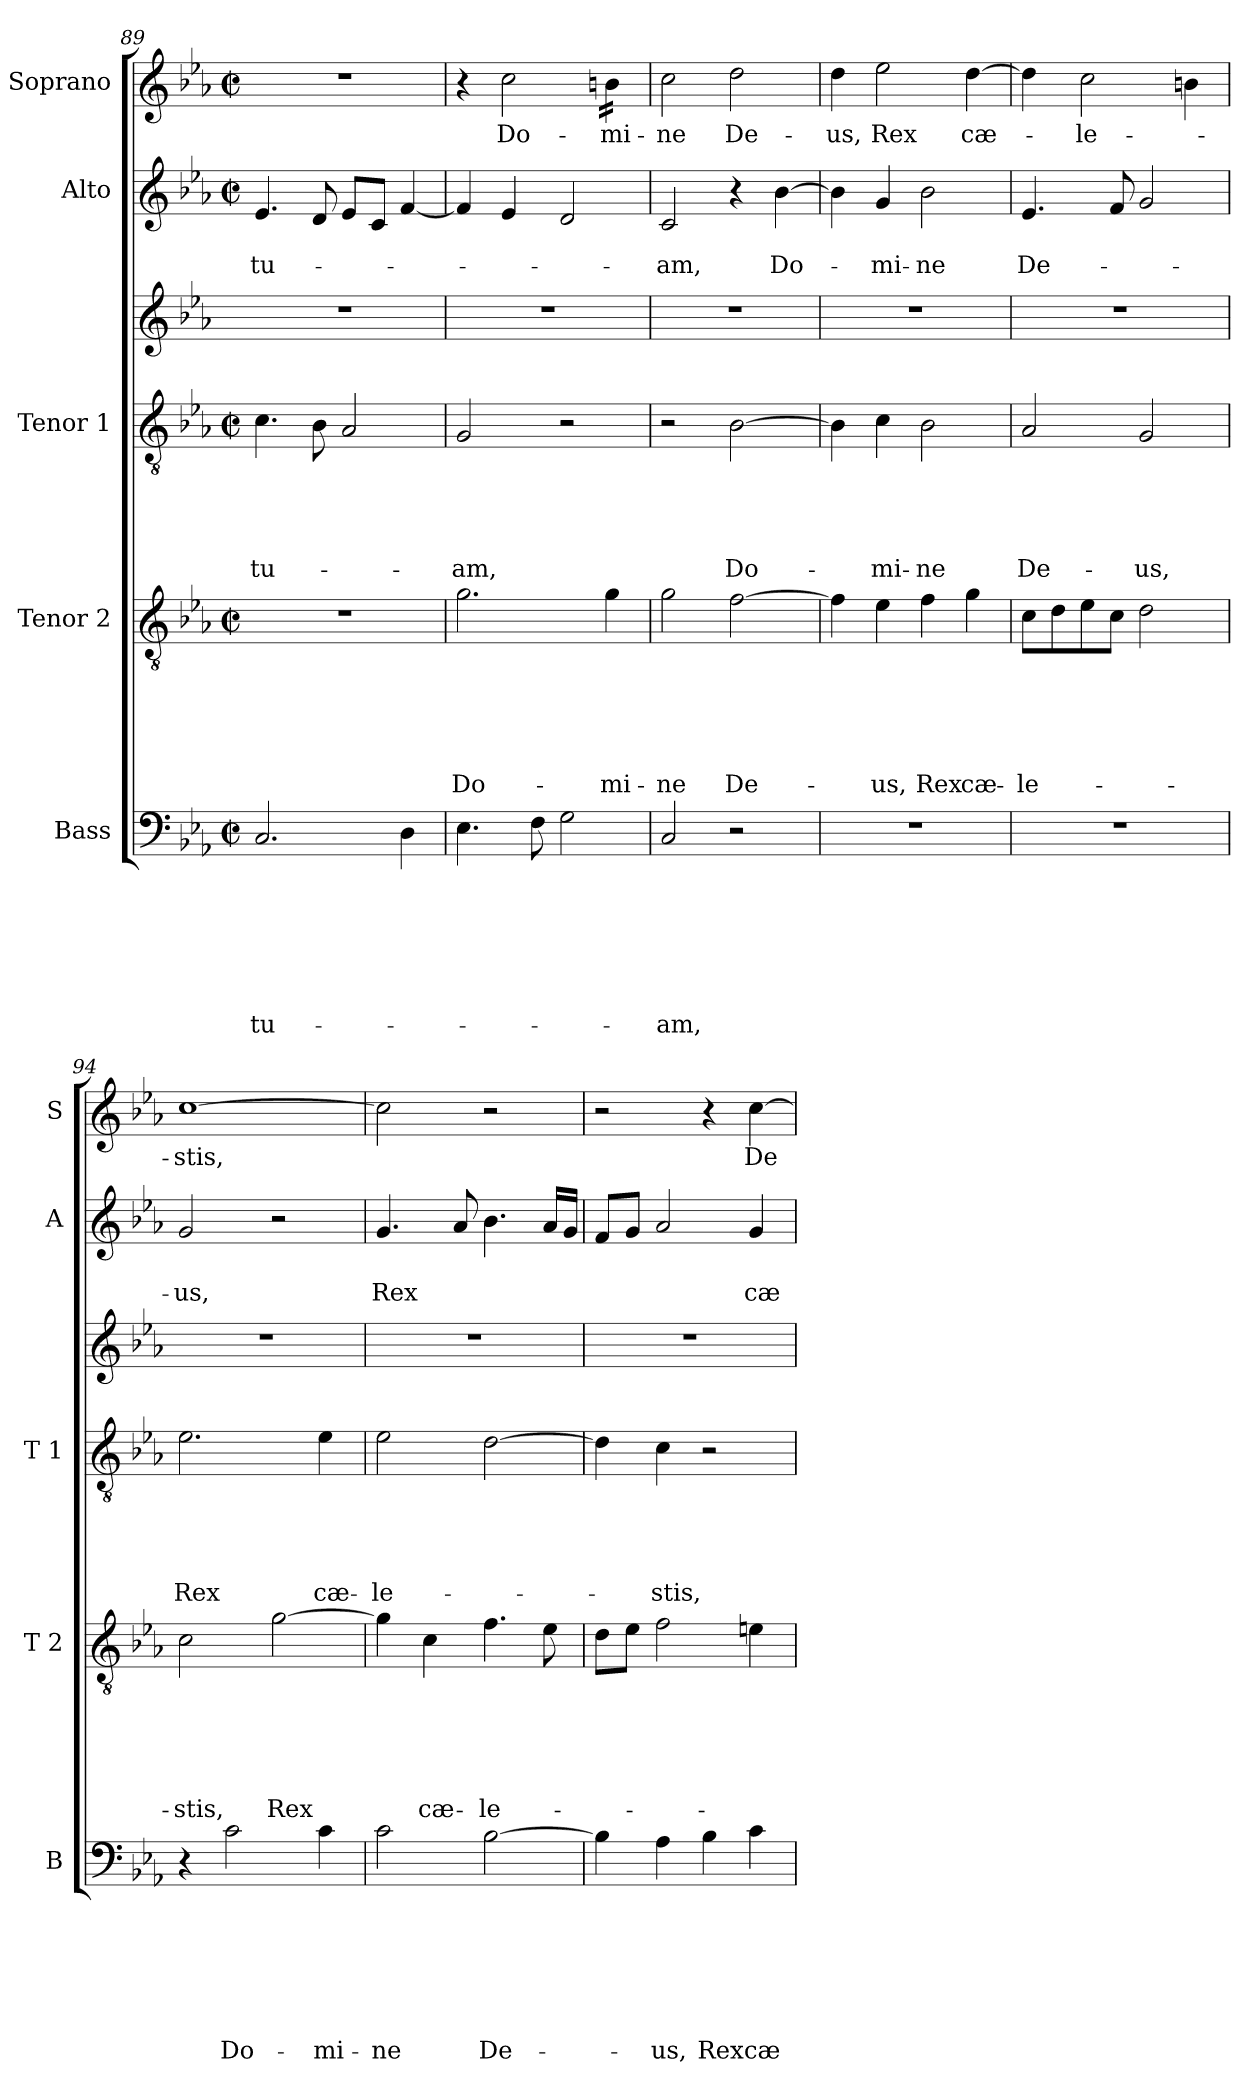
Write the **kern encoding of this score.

**kern	**text	**text	**text	**text	**text	**text	**text	**kern	**text	**text	**text	**text	**text	**text	**kern	**text	**text	**text	**text	**text	**kern	**kern	**text	**text	**kern	**text
*part6	*part6	*part6	*part6	*part6	*part6	*part6	*part6	*part5	*part5	*part5	*part5	*part5	*part5	*part5	*part4	*part4	*part4	*part4	*part4	*part4	*part3	*part2	*part2	*part2	*part1	*part1
*staff6	*staff6	*staff6	*staff6	*staff6	*staff6	*staff6	*staff6	*staff5	*staff5	*staff5	*staff5	*staff5	*staff5	*staff5	*staff4	*staff4	*staff4	*staff4	*staff4	*staff4	*staff3	*staff2	*staff2	*staff2	*staff1	*staff1
*I"Bass	*	*	*	*	*	*	*	*I"Tenor 2	*	*	*	*	*	*	*I"Tenor 1	*	*	*	*	*	*	*I"Alto	*	*	*I"Soprano	*
*I'B	*	*	*	*	*	*	*	*I'T 2	*	*	*	*	*	*	*I'T 1	*	*	*	*	*	*	*I'A	*	*	*I'S	*
*clefF4	*	*	*	*	*	*	*	*clefGv2	*	*	*	*	*	*	*clefGv2	*	*	*	*	*	*clefG2	*clefG2	*	*	*clefG2	*
*k[b-e-a-]	*	*	*	*	*	*	*	*k[b-e-a-]	*	*	*	*	*	*	*k[b-e-a-]	*	*	*	*	*	*k[b-e-a-]	*k[b-e-a-]	*	*	*k[b-e-a-]	*
*E-:	*	*	*	*	*	*	*	*E-:	*	*	*	*	*	*	*E-:	*	*	*	*	*	*E-:	*E-:	*	*	*E-:	*
*M2/2	*	*	*	*	*	*	*	*M2/2	*	*	*	*	*	*	*M2/2	*	*	*	*	*	*	*M2/2	*	*	*M2/2	*
*met(c|)	*	*	*	*	*	*	*	*met(c|)	*	*	*	*	*	*	*met(c|)	*	*	*	*	*	*	*met(c|)	*	*	*met(c|)	*
=89	=89	=89	=89	=89	=89	=89	=89	=89	=89	=89	=89	=89	=89	=89	=89	=89	=89	=89	=89	=89	=89	=89	=89	=89	=89	=89
!	!	!	!	!	!	!	!LO:LY:b	!	!	!	!	!	!	!	!	!	!	!	!	!LO:LY:b	!	!	!	!LO:LY:b	!	!
2.C/	.	.	.	.	.	.	tu-	1r	.	.	.	.	.	.	4.c\	.	.	.	.	tu-	1r	4.e-/	.	tu-	1r	.
.	.	.	.	.	.	.	.	.	.	.	.	.	.	.	8B-\	.	.	.	.	.	.	8d/	.	.	.	.
.	.	.	.	.	.	.	.	.	.	.	.	.	.	.	2A-/	.	.	.	.	.	.	8e-/L	.	.	.	.
.	.	.	.	.	.	.	.	.	.	.	.	.	.	.	.	.	.	.	.	.	.	8c/J	.	.	.	.
4D\	.	.	.	.	.	.	.	.	.	.	.	.	.	.	.	.	.	.	.	.	.	[<4f/	.	.	.	.
=90	=90	=90	=90	=90	=90	=90	=90	=90	=90	=90	=90	=90	=90	=90	=90	=90	=90	=90	=90	=90	=90	=90	=90	=90	=90	=90
!	!	!	!	!	!	!	!	!	!	!	!	!	!	!LO:LY:b	!	!	!	!	!	!LO:LY:b	!	!	!	!	!	!
4.E-\	.	.	.	.	.	.	.	2.g\	.	.	.	.	.	Do-	2G/	.	.	.	.	-am,	1r	4f/]	.	.	4r	.
!	!	!	!	!	!	!	!	!	!	!	!	!	!	!	!	!	!	!	!	!	!	!	!	!	!	!LO:LY:b
.	.	.	.	.	.	.	.	.	.	.	.	.	.	.	.	.	.	.	.	.	.	4e-/	.	.	2cc\	Do-
8F\	.	.	.	.	.	.	.	.	.	.	.	.	.	.	.	.	.	.	.	.	.	.	.	.	.	.
2G\	.	.	.	.	.	.	.	.	.	.	.	.	.	.	2r	.	.	.	.	.	.	2d/	.	.	.	.
!	!	!	!	!	!	!	!	!	!	!	!	!	!	!LO:LY:b	!	!	!	!	!	!	!	!	!	!	!	!LO:LY:b
*	*	*	*	*	*	*	*	*	*	*	*	*	*	*	*	*	*	*	*	*	*	*	*	*	*tremolo	*
.	.	.	.	.	.	.	.	4g\	.	.	.	.	.	-mi-	.	.	.	.	.	.	.	.	.	.	16bn\LL	-mi-
.	.	.	.	.	.	.	.	.	.	.	.	.	.	.	.	.	.	.	.	.	.	.	.	.	16bn\	.
.	.	.	.	.	.	.	.	.	.	.	.	.	.	.	.	.	.	.	.	.	.	.	.	.	16bn\	.
.	.	.	.	.	.	.	.	.	.	.	.	.	.	.	.	.	.	.	.	.	.	.	.	.	16bn\JJ	.
*	*	*	*	*	*	*	*	*	*	*	*	*	*	*	*	*	*	*	*	*	*	*	*	*	*Xtremolo	*
!!LO:PB:g=z
=91	=91	=91	=91	=91	=91	=91	=91	=91	=91	=91	=91	=91	=91	=91	=91	=91	=91	=91	=91	=91	=91	=91	=91	=91	=91	=91
!	!	!	!	!	!	!	!LO:LY:b	!	!	!	!	!	!	!LO:LY:b	!	!	!	!	!	!	!	!	!	!LO:LY:b	!	!LO:LY:b
2C/	.	.	.	.	.	.	-am,	2g\	.	.	.	.	.	-ne	2r	.	.	.	.	.	1r	2c/	.	-am,	2cc\	-ne
!	!	!	!	!	!	!	!	!	!	!	!	!	!	!LO:LY:b	!	!	!	!	!	!LO:LY:b	!	!	!	!	!	!LO:LY:b
2r	.	.	.	.	.	.	.	[>2f\	.	.	.	.	.	De-	[>2B-\	.	.	.	.	Do-	.	4r	.	.	2dd\	De-
!	!	!	!	!	!	!	!	!	!	!	!	!	!	!	!	!	!	!	!	!	!	!	!	!LO:LY:b	!	!
.	.	.	.	.	.	.	.	.	.	.	.	.	.	.	.	.	.	.	.	.	.	[>4b-\	.	Do-	.	.
=92	=92	=92	=92	=92	=92	=92	=92	=92	=92	=92	=92	=92	=92	=92	=92	=92	=92	=92	=92	=92	=92	=92	=92	=92	=92	=92
!	!	!	!	!	!	!	!	!	!	!	!	!	!	!	!	!	!	!	!	!	!	!	!	!	!	!LO:LY:b
1r	.	.	.	.	.	.	.	4f\]	.	.	.	.	.	.	4B-\]	.	.	.	.	.	1r	4b-\]	.	.	4dd\	-us,
!	!	!	!	!	!	!	!	!	!	!	!	!	!	!LO:LY:b	!	!	!	!	!	!LO:LY:b	!	!	!	!LO:LY:b	!	!LO:LY:b
.	.	.	.	.	.	.	.	4e-\	.	.	.	.	.	-us,	4c\	.	.	.	.	-mi-	.	4g/	.	-mi-	2ee-\	Rex
!	!	!	!	!	!	!	!	!	!	!	!	!	!	!LO:LY:b	!	!	!	!	!	!LO:LY:b	!	!	!	!LO:LY:b	!	!
.	.	.	.	.	.	.	.	4f\	.	.	.	.	.	Rex	2B-\	.	.	.	.	-ne	.	2b-\	.	-ne	.	.
!	!	!	!	!	!	!	!	!	!	!	!	!	!	!LO:LY:b	!	!	!	!	!	!	!	!	!	!	!	!LO:LY:b
.	.	.	.	.	.	.	.	4g\	.	.	.	.	.	cæ-	.	.	.	.	.	.	.	.	.	.	[>4dd\	cæ-
=93	=93	=93	=93	=93	=93	=93	=93	=93	=93	=93	=93	=93	=93	=93	=93	=93	=93	=93	=93	=93	=93	=93	=93	=93	=93	=93
!	!	!	!	!	!	!	!	!	!	!	!	!	!	!LO:LY:b	!	!	!	!	!	!LO:LY:b	!	!	!	!LO:LY:b	!	!
1r	.	.	.	.	.	.	.	8c\L	.	.	.	.	.	-le-	2A-/	.	.	.	.	De-	1r	4.e-/	.	De-	4dd\]	.
.	.	.	.	.	.	.	.	8d\	.	.	.	.	.	.	.	.	.	.	.	.	.	.	.	.	.	.
!	!	!	!	!	!	!	!	!	!	!	!	!	!	!	!	!	!	!	!	!	!	!	!	!	!	!LO:LY:b
.	.	.	.	.	.	.	.	8e-\	.	.	.	.	.	.	.	.	.	.	.	.	.	.	.	.	2cc\	-le-
.	.	.	.	.	.	.	.	8c\J	.	.	.	.	.	.	.	.	.	.	.	.	.	8f/	.	.	.	.
!	!	!	!	!	!	!	!	!	!	!	!	!	!	!	!	!	!	!	!	!LO:LY:b	!	!	!	!	!	!
.	.	.	.	.	.	.	.	2d\	.	.	.	.	.	.	2G/	.	.	.	.	-us,	.	2g/	.	.	.	.
.	.	.	.	.	.	.	.	.	.	.	.	.	.	.	.	.	.	.	.	.	.	.	.	.	4bn\	.
=94	=94	=94	=94	=94	=94	=94	=94	=94	=94	=94	=94	=94	=94	=94	=94	=94	=94	=94	=94	=94	=94	=94	=94	=94	=94	=94
!	!	!	!	!	!	!	!	!	!	!	!	!	!	!LO:LY:b	!	!	!	!	!	!LO:LY:b	!	!	!	!LO:LY:b	!	!LO:LY:b
4r	.	.	.	.	.	.	.	2c\	.	.	.	.	.	-stis,	2.e-\	.	.	.	.	Rex	1r	2g/	.	-us,	[>1cc	-stis,
!	!	!	!	!	!	!	!LO:LY:b	!	!	!	!	!	!	!	!	!	!	!	!	!	!	!	!	!	!	!
2c\	.	.	.	.	.	.	Do-	.	.	.	.	.	.	.	.	.	.	.	.	.	.	.	.	.	.	.
!	!	!	!	!	!	!	!	!	!	!	!	!	!	!LO:LY:b	!	!	!	!	!	!	!	!	!	!	!	!
.	.	.	.	.	.	.	.	[>2g\	.	.	.	.	.	Rex	.	.	.	.	.	.	.	2r	.	.	.	.
!	!	!	!	!	!	!	!LO:LY:b	!	!	!	!	!	!	!	!	!	!	!	!	!LO:LY:b	!	!	!	!	!	!
4c\	.	.	.	.	.	.	-mi-	.	.	.	.	.	.	.	4e-\	.	.	.	.	cæ-	.	.	.	.	.	.
=95	=95	=95	=95	=95	=95	=95	=95	=95	=95	=95	=95	=95	=95	=95	=95	=95	=95	=95	=95	=95	=95	=95	=95	=95	=95	=95
!	!	!	!	!	!	!	!LO:LY:b	!	!	!	!	!	!	!	!	!	!	!	!	!LO:LY:b	!	!	!	!LO:LY:b	!	!
2c\	.	.	.	.	.	.	-ne	4g\]	.	.	.	.	.	.	2e-\	.	.	.	.	-le-	1r	4.g/	.	Rex	2cc\]	.
!	!	!	!	!	!	!	!	!	!	!	!	!	!	!LO:LY:b	!	!	!	!	!	!	!	!	!	!	!	!
.	.	.	.	.	.	.	.	4c\	.	.	.	.	.	cæ-	.	.	.	.	.	.	.	.	.	.	.	.
.	.	.	.	.	.	.	.	.	.	.	.	.	.	.	.	.	.	.	.	.	.	8a-/	.	.	.	.
!	!	!	!	!	!	!	!LO:LY:b	!	!	!	!	!	!	!LO:LY:b	!	!	!	!	!	!	!	!	!	!	!	!
[>2B-\	.	.	.	.	.	.	De-	4.f\	.	.	.	.	.	-le-	[>2d\	.	.	.	.	.	.	4.b-\	.	.	2r	.
.	.	.	.	.	.	.	.	8e-\	.	.	.	.	.	.	.	.	.	.	.	.	.	16a-/LL	.	.	.	.
.	.	.	.	.	.	.	.	.	.	.	.	.	.	.	.	.	.	.	.	.	.	16g/JJ	.	.	.	.
=96	=96	=96	=96	=96	=96	=96	=96	=96	=96	=96	=96	=96	=96	=96	=96	=96	=96	=96	=96	=96	=96	=96	=96	=96	=96	=96
4B-\]	.	.	.	.	.	.	.	8d\L	.	.	.	.	.	.	4d\]	.	.	.	.	.	1r	8f/L	.	.	2r	.
.	.	.	.	.	.	.	.	8e-\J	.	.	.	.	.	.	.	.	.	.	.	.	.	8g/J	.	.	.	.
!	!	!	!	!	!	!	!LO:LY:b	!	!	!	!	!	!	!	!	!	!	!	!	!LO:LY:b	!	!	!	!	!	!
4A-\	.	.	.	.	.	.	-us,	2f\	.	.	.	.	.	.	4c\	.	.	.	.	-stis,	.	2a-/	.	.	.	.
!	!	!	!	!	!	!	!LO:LY:b	!	!	!	!	!	!	!	!	!	!	!	!	!	!	!	!	!	!	!
4B-\	.	.	.	.	.	.	Rex	.	.	.	.	.	.	.	2r	.	.	.	.	.	.	.	.	.	4r	.
!	!	!	!	!	!	!	!LO:LY:b	!	!	!	!	!	!	!	!	!	!	!	!	!	!	!	!	!LO:LY:b	!	!LO:LY:b
4c\	.	.	.	.	.	.	cæ-	4en\	.	.	.	.	.	.	.	.	.	.	.	.	.	4g/	.	cæ-	[<4cc\	De-
=	=	=	=	=	=	=	=	=	=	=	=	=	=	=	=	=	=	=	=	=	=	=	=	=	=	=
*-	*-	*-	*-	*-	*-	*-	*-	*-	*-	*-	*-	*-	*-	*-	*-	*-	*-	*-	*-	*-	*-	*-	*-	*-	*-	*-
